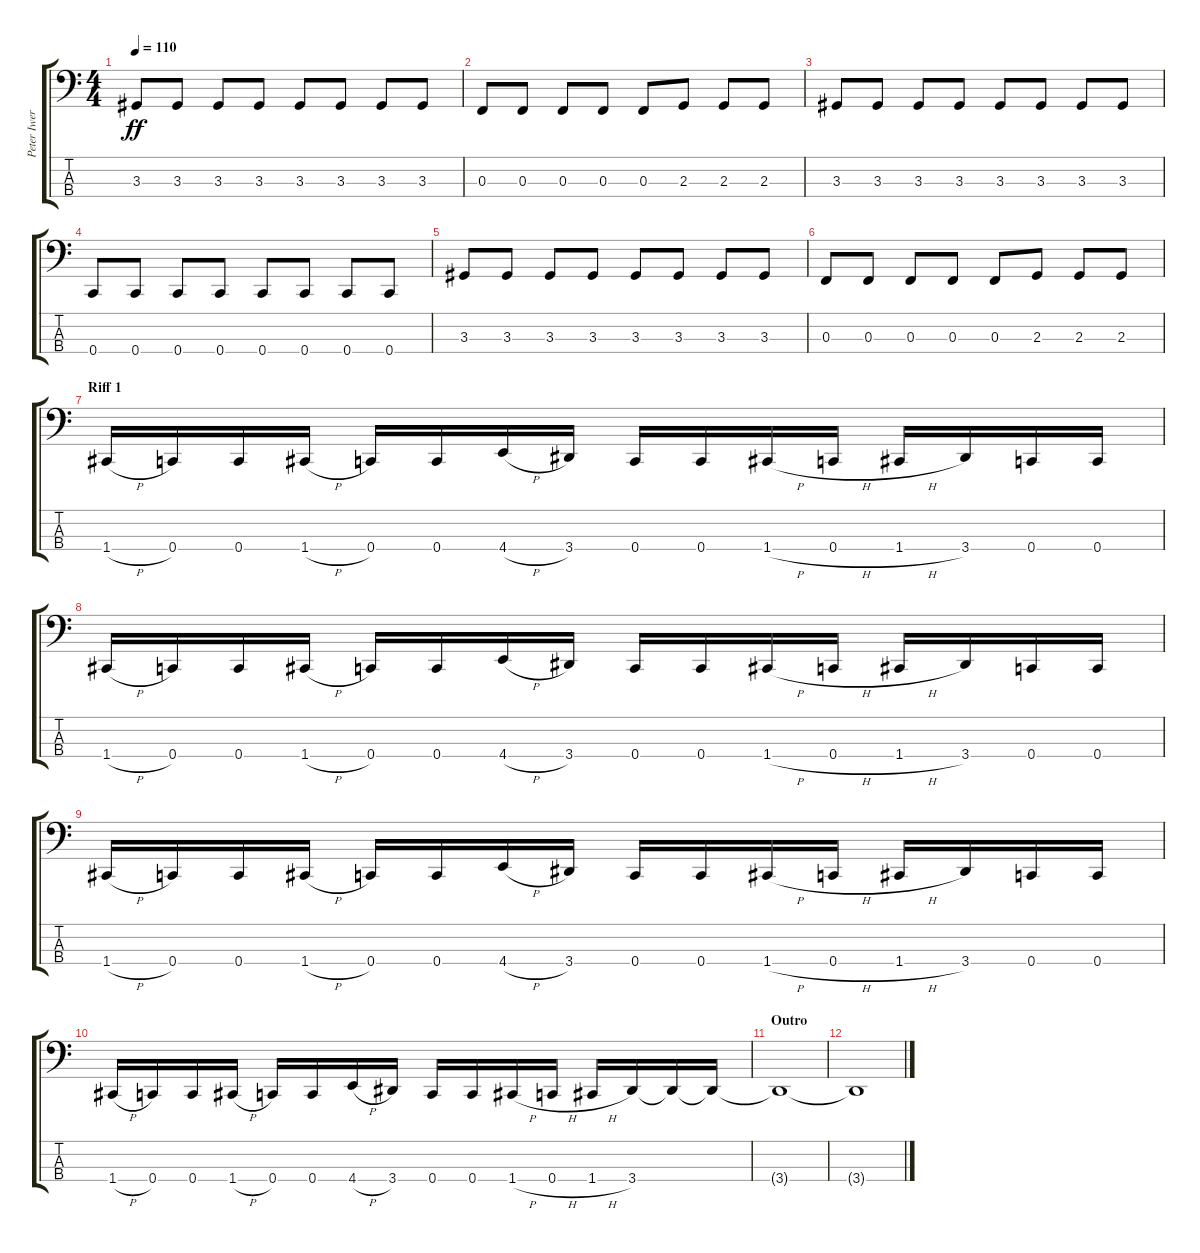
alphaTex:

\track ("Peter Iwers" "Peter Iwer") {instrument electricbassfinger}
\staff {score tabs}
\tuning (Eb2 Bb1 F1 C1) {hide}
\ts (4 4)
\tempo 110
\clef f4
\ks c
3.3.8{dy ff} 3.3.8 3.3.8 3.3.8 3.3.8 3.3.8 3.3.8 3.3.8 |
0.3.8 0.3.8 0.3.8 0.3.8 0.3.8 2.3.8 2.3.8 2.3.8 |
3.3.8 3.3.8 3.3.8 3.3.8 3.3.8 3.3.8 3.3.8 3.3.8 |
0.4.8 0.4.8 0.4.8 0.4.8 0.4.8 0.4.8 0.4.8 0.4.8 |
3.3.8 3.3.8 3.3.8 3.3.8 3.3.8 3.3.8 3.3.8 3.3.8 |
0.3.8 0.3.8 0.3.8 0.3.8 0.3.8 2.3.8 2.3.8 2.3.8 |
\section ("" "Riff 1")
1.4{h}.16 0.4.16 0.4.16 1.4{h}.16 0.4.16 0.4.16 4.4{h}.16 3.4.16 0.4.16 0.4.16 1.4{h}.16 0.4{h}.16 1.4{h}.16 3.4.16 0.4.16 0.4.16 |
1.4{h}.16 0.4.16 0.4.16 1.4{h}.16 0.4.16 0.4.16 4.4{h}.16 3.4.16 0.4.16 0.4.16 1.4{h}.16 0.4{h}.16 1.4{h}.16 3.4.16 0.4.16 0.4.16 |
1.4{h}.16 0.4.16 0.4.16 1.4{h}.16 0.4.16 0.4.16 4.4{h}.16 3.4.16 0.4.16 0.4.16 1.4{h}.16 0.4{h}.16 1.4{h}.16 3.4.16 0.4.16 0.4.16 |
1.4{h}.16 0.4.16 0.4.16 1.4{h}.16 0.4.16 0.4.16 4.4{h}.16 3.4.16 0.4.16 0.4.16 1.4{h}.16 0.4{h}.16 1.4{h}.16 3.4.16 3.4{t}.16 3.4{t}.16 |
\section ("" "Outro")
3.4{t}.1 |
3.4{t}.1
